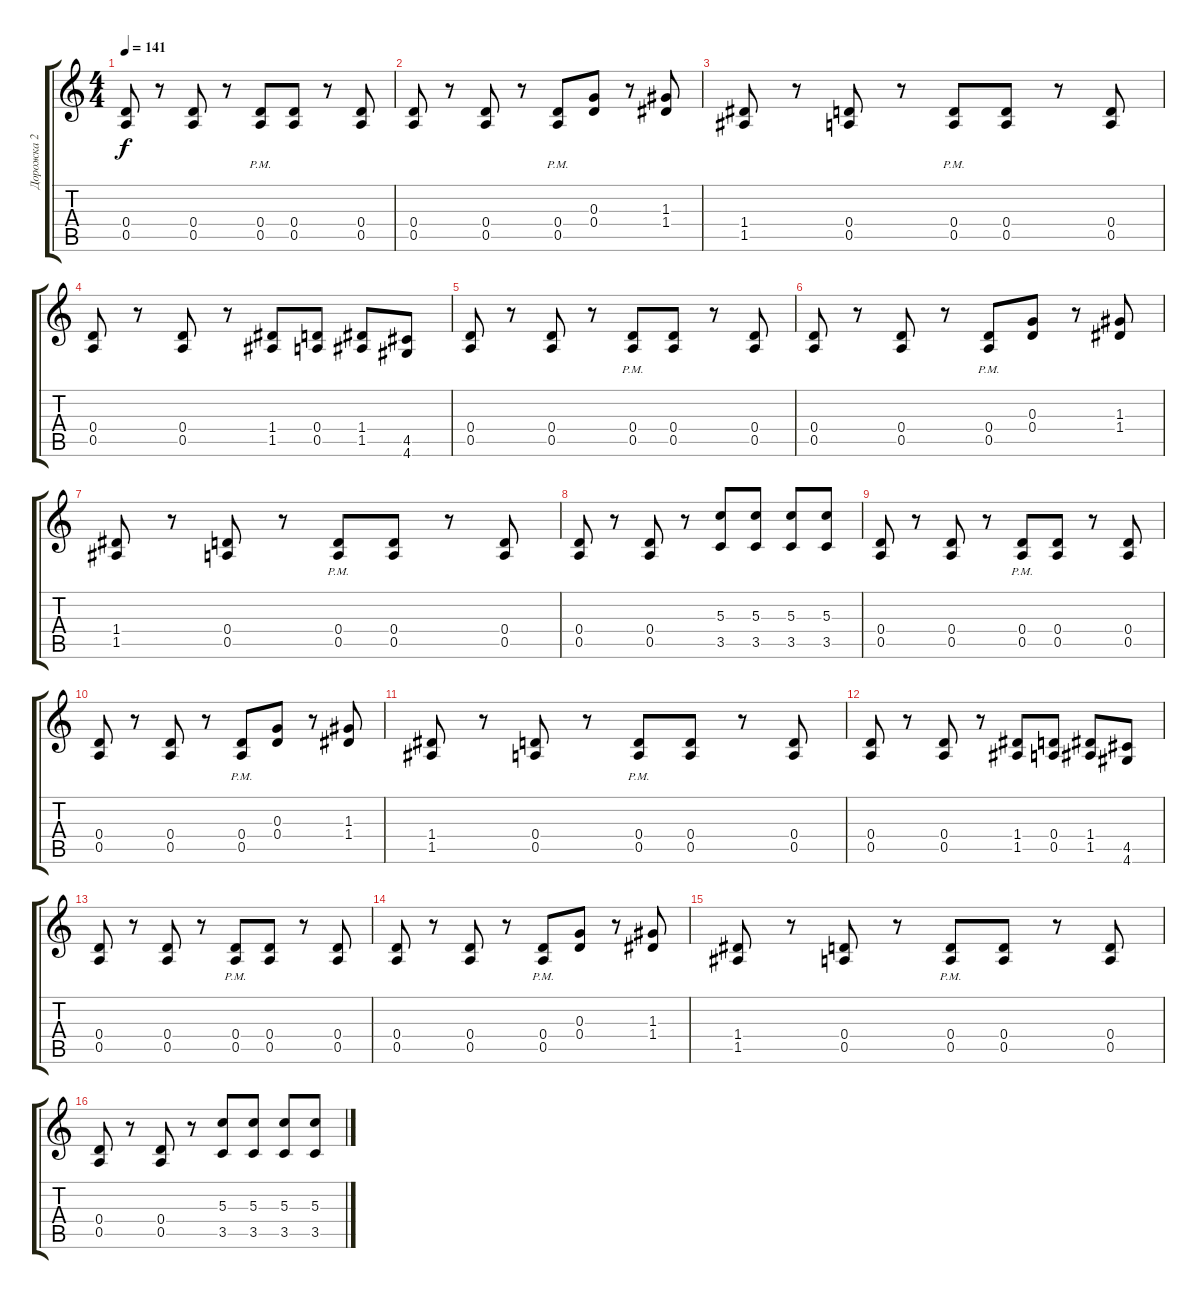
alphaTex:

\track ("Дорожка 2" "Дорожка 2") {instrument distortionguitar}
\staff {score tabs}
\tuning (E4 B3 G3 D3 A2 E2) {hide}
\ts (4 4)
\tempo 141
\clef g2
\ks c
(0.4 0.5).8{dy f} r.8 (0.4 0.5).8 r.8 (0.4 0.5{pm}).8 (0.4 0.5).8 r.8 (0.4 0.5).8 |
(0.4 0.5).8 r.8 (0.4 0.5).8 r.8 (0.4 0.5{pm}).8 (0.3 0.4).8 r.8 (1.3 1.4).8 |
(1.4 1.5).8{volume 12} r.8 (0.4 0.5).8 r.8 (0.4 0.5{pm}).8 (0.4 0.5).8 r.8 (0.4 0.5).8 |
(0.4 0.5).8 r.8 (0.4 0.5).8 r.8 (1.4 1.5).8 (0.4 0.5).8 (1.4 1.5).8 (4.5 4.6).8 |
(0.4 0.5).8{volume 11} r.8 (0.4 0.5).8 r.8 (0.4 0.5{pm}).8 (0.4 0.5).8 r.8 (0.4 0.5).8 |
(0.4 0.5).8 r.8 (0.4 0.5).8 r.8 (0.4 0.5{pm}).8 (0.3 0.4).8 r.8 (1.3 1.4).8 |
(1.4 1.5).8{volume 10} r.8 (0.4 0.5).8 r.8 (0.4 0.5{pm}).8 (0.4 0.5).8 r.8 (0.4 0.5).8 |
(0.4 0.5).8 r.8 (0.4 0.5).8 r.8 (5.3 3.5).8 (5.3 3.5).8 (5.3 3.5).8 (5.3 3.5).8 |
(0.4 0.5).8{volume 9} r.8 (0.4 0.5).8 r.8 (0.4 0.5{pm}).8 (0.4 0.5).8 r.8 (0.4 0.5).8 |
(0.4 0.5).8{volume 8} r.8 (0.4 0.5).8 r.8 (0.4 0.5{pm}).8 (0.3 0.4).8 r.8 (1.3 1.4).8 |
(1.4 1.5).8 r.8 (0.4 0.5).8 r.8 (0.4 0.5{pm}).8 (0.4 0.5).8 r.8 (0.4 0.5).8 |
(0.4 0.5).8{volume 6} r.8 (0.4 0.5).8 r.8 (1.4 1.5).8 (0.4 0.5).8 (1.4 1.5).8 (4.5 4.6).8 |
(0.4 0.5).8{volume 5} r.8 (0.4 0.5).8 r.8 (0.4 0.5{pm}).8 (0.4 0.5).8 r.8 (0.4 0.5).8 |
(0.4 0.5).8 r.8 (0.4 0.5).8 r.8 (0.4 0.5{pm}).8 (0.3 0.4).8 r.8 (1.3 1.4).8 |
(1.4 1.5).8{volume 2} r.8 (0.4 0.5).8 r.8 (0.4 0.5{pm}).8 (0.4 0.5).8 r.8 (0.4 0.5).8 |
(0.4 0.5).8{volume 1} r.8 (0.4 0.5).8 r.8 (5.3 3.5).8 (5.3 3.5).8 (5.3 3.5).8 (5.3 3.5).8
